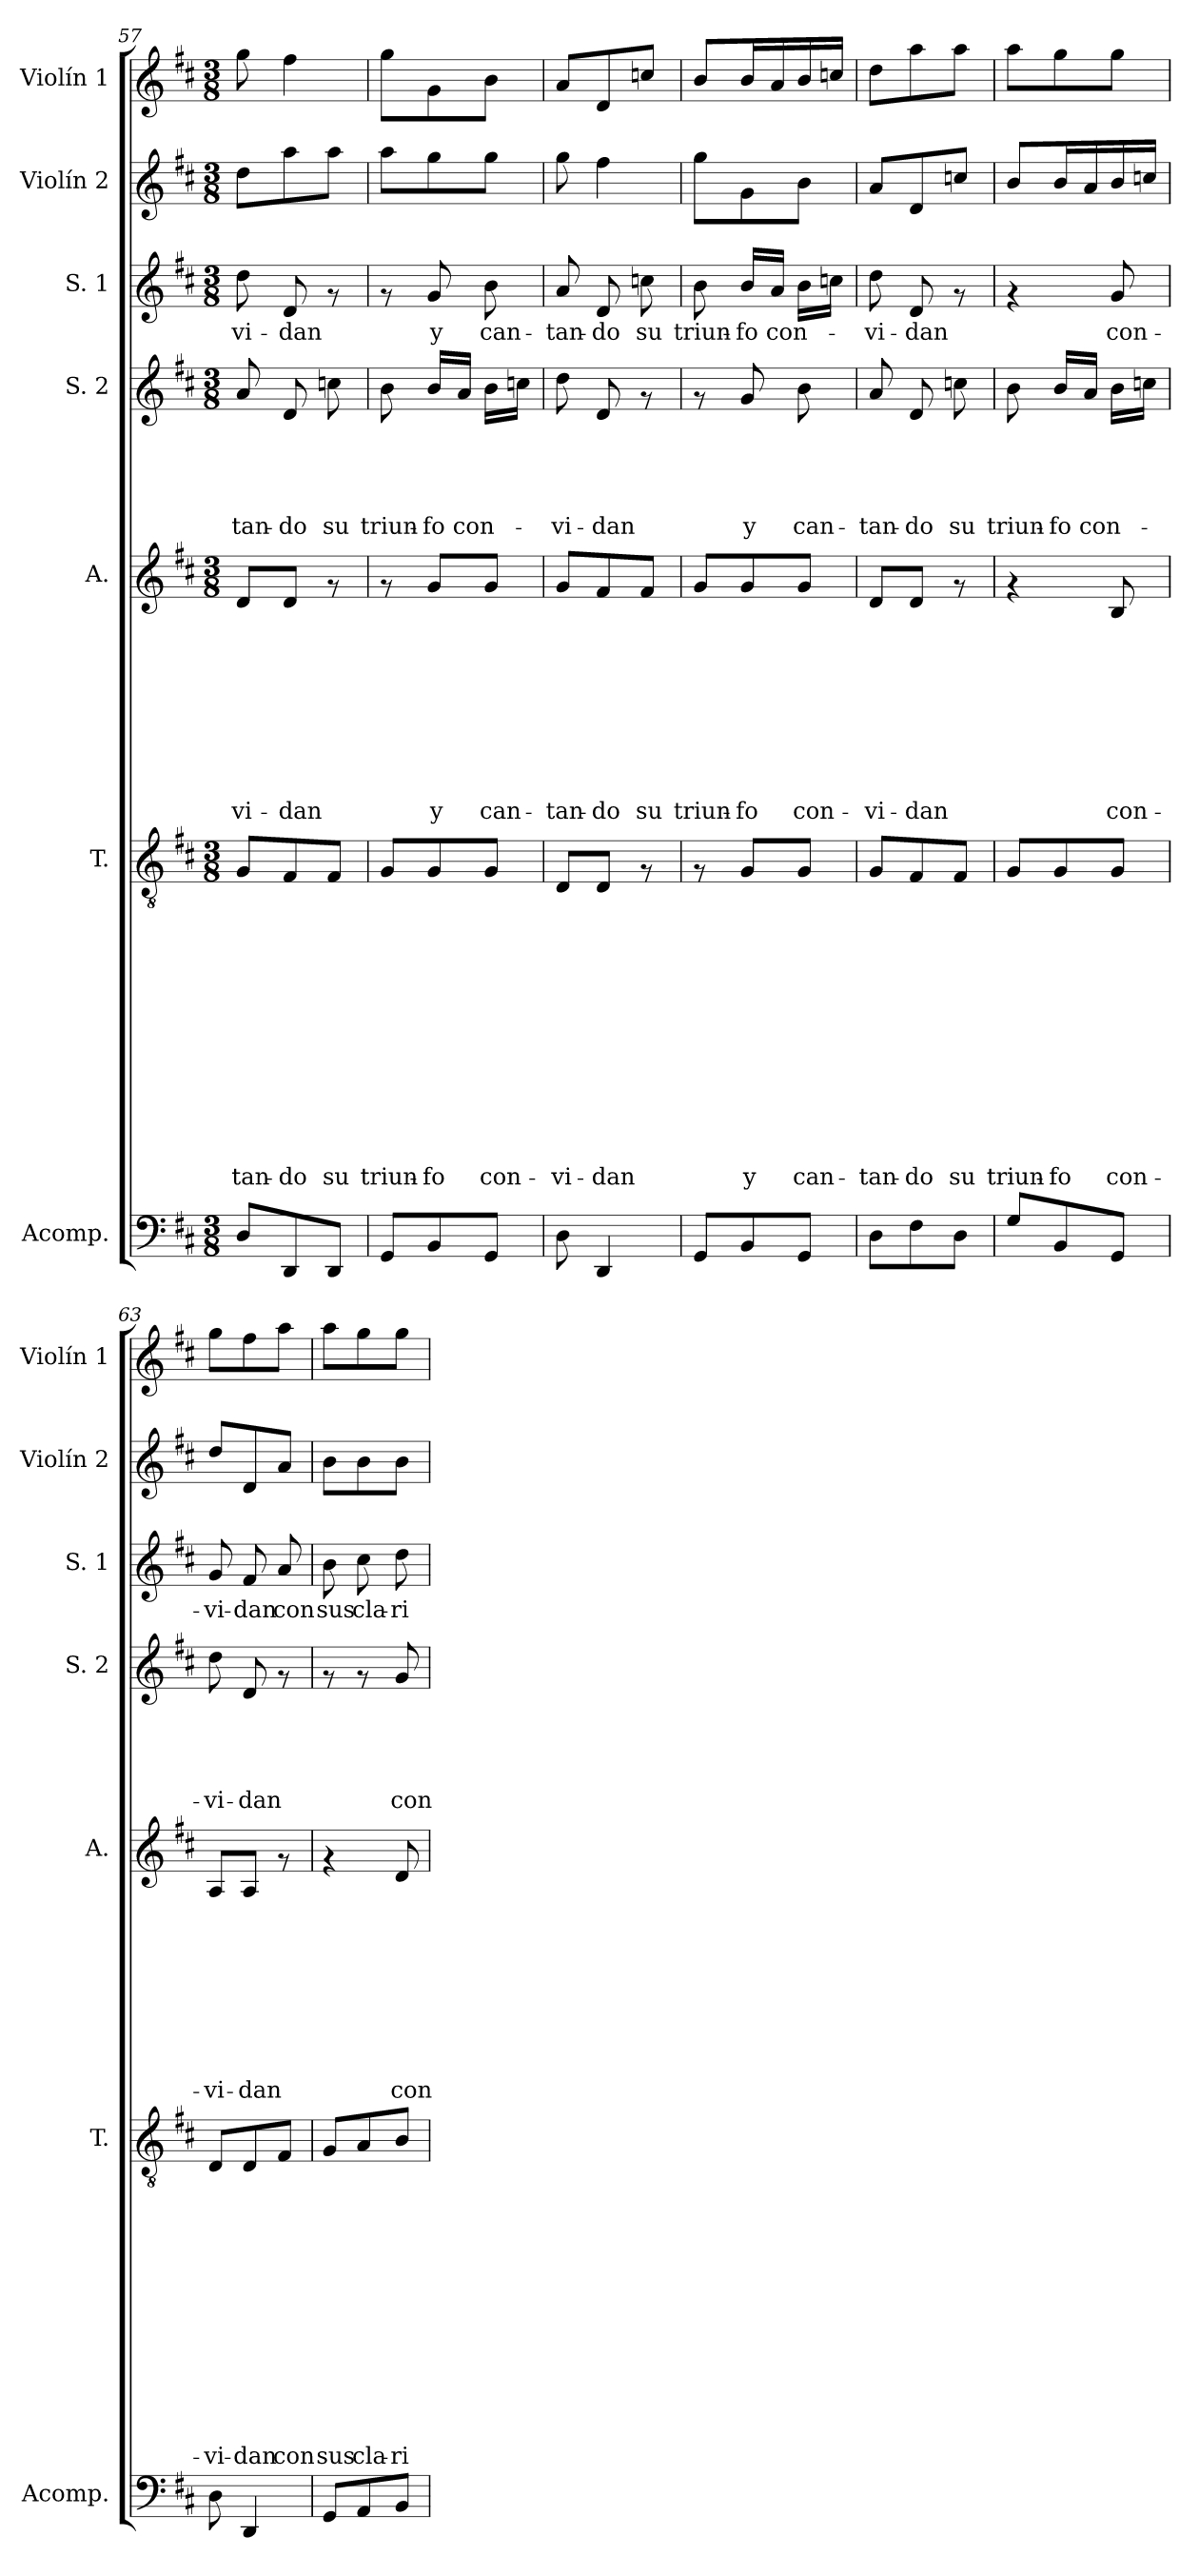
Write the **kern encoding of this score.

**kern	**kern	**text	**text	**text	**text	**text	**text	**text	**text	**text	**text	**text	**text	**text	**kern	**text	**text	**text	**text	**text	**text	**text	**text	**text	**kern	**text	**text	**text	**text	**text	**kern	**text	**kern	**kern
*part7	*part6	*part6	*part6	*part6	*part6	*part6	*part6	*part6	*part6	*part6	*part6	*part6	*part6	*part6	*part5	*part5	*part5	*part5	*part5	*part5	*part5	*part5	*part5	*part5	*part4	*part4	*part4	*part4	*part4	*part4	*part3	*part3	*part2	*part1
*staff7	*staff6	*staff6	*staff6	*staff6	*staff6	*staff6	*staff6	*staff6	*staff6	*staff6	*staff6	*staff6	*staff6	*staff6	*staff5	*staff5	*staff5	*staff5	*staff5	*staff5	*staff5	*staff5	*staff5	*staff5	*staff4	*staff4	*staff4	*staff4	*staff4	*staff4	*staff3	*staff3	*staff2	*staff1
*I"Acomp.	*I"T.	*	*	*	*	*	*	*	*	*	*	*	*	*	*I"A.	*	*	*	*	*	*	*	*	*	*I"S. 2	*	*	*	*	*	*I"S. 1	*	*I"Violín 2	*I"Violín 1
*I'Acomp.	*I'T.	*	*	*	*	*	*	*	*	*	*	*	*	*	*I'A.	*	*	*	*	*	*	*	*	*	*I'S. 2	*	*	*	*	*	*I'S. 1	*	*I'Violín 2	*I'Violín 1
*clefF4	*clefGv2	*	*	*	*	*	*	*	*	*	*	*	*	*	*clefG2	*	*	*	*	*	*	*	*	*	*clefG2	*	*	*	*	*	*clefG2	*	*clefG2	*clefG2
*k[f#c#]	*k[f#c#]	*	*	*	*	*	*	*	*	*	*	*	*	*	*k[f#c#]	*	*	*	*	*	*	*	*	*	*k[f#c#]	*	*	*	*	*	*k[f#c#]	*	*k[f#c#]	*k[f#c#]
*D:	*D:	*	*	*	*	*	*	*	*	*	*	*	*	*	*D:	*	*	*	*	*	*	*	*	*	*D:	*	*	*	*	*	*D:	*	*D:	*D:
*M3/8	*M3/8	*	*	*	*	*	*	*	*	*	*	*	*	*	*M3/8	*	*	*	*	*	*	*	*	*	*M3/8	*	*	*	*	*	*M3/8	*	*M3/8	*M3/8
=57	=57	=57	=57	=57	=57	=57	=57	=57	=57	=57	=57	=57	=57	=57	=57	=57	=57	=57	=57	=57	=57	=57	=57	=57	=57	=57	=57	=57	=57	=57	=57	=57	=57	=57
!	!	!	!	!	!	!	!	!	!	!	!	!	!	!LO:LY:b	!	!	!	!	!	!	!	!	!	!LO:LY:b	!	!	!	!	!	!LO:LY:b	!	!LO:LY:b	!	!
8D/L	8G/L	.	.	.	.	.	.	.	.	.	.	.	.	-tan-	8d/L	.	.	.	.	.	.	.	.	-vi-	8a/	.	.	.	.	-tan-	8dd\	-vi-	8dd\L	8gg\
!	!	!	!	!	!	!	!	!	!	!	!	!	!	!LO:LY:b	!	!	!	!	!	!	!	!	!	!LO:LY:b	!	!	!	!	!	!LO:LY:b	!	!LO:LY:b	!	!
8DD/	8F#/	.	.	.	.	.	.	.	.	.	.	.	.	-do	8d/J	.	.	.	.	.	.	.	.	-dan	8d/	.	.	.	.	-do	8d/	-dan	8aa\	4ff#\
!	!	!	!	!	!	!	!	!	!	!	!	!	!	!LO:LY:b	!	!	!	!	!	!	!	!	!	!	!	!	!	!	!	!LO:LY:b	!	!	!	!
8DD/J	8F#/J	.	.	.	.	.	.	.	.	.	.	.	.	su	8rf	.	.	.	.	.	.	.	.	.	8ccn\	.	.	.	.	su	8rf	.	8aa\J	.
=58	=58	=58	=58	=58	=58	=58	=58	=58	=58	=58	=58	=58	=58	=58	=58	=58	=58	=58	=58	=58	=58	=58	=58	=58	=58	=58	=58	=58	=58	=58	=58	=58	=58	=58
!	!	!	!	!	!	!	!	!	!	!	!	!	!	!LO:LY:b	!	!	!	!	!	!	!	!	!	!	!	!	!	!	!	!LO:LY:b	!	!	!	!
8GG/L	8G/L	.	.	.	.	.	.	.	.	.	.	.	.	triun-	8rf	.	.	.	.	.	.	.	.	.	8b\	.	.	.	.	triun-	8rf	.	8aa\L	8gg\L
!	!	!	!	!	!	!	!	!	!	!	!	!	!	!LO:LY:b	!	!	!	!	!	!	!	!	!	!LO:LY:b	!	!	!	!	!	!LO:LY:b	!	!LO:LY:b	!	!
8BB/	8G/	.	.	.	.	.	.	.	.	.	.	.	.	-fo	8g/L	.	.	.	.	.	.	.	.	y	16b/LL	.	.	.	.	-fo	8g/	y	8gg\	8g\
!	!	!	!	!	!	!	!	!	!	!	!	!	!	!	!	!	!	!	!	!	!	!	!	!	!	!	!	!	!	!LO:LY:b	!	!	!	!
.	.	.	.	.	.	.	.	.	.	.	.	.	.	.	.	.	.	.	.	.	.	.	.	.	16a/JJ	.	.	.	.	con-	.	.	.	.
!	!	!	!	!	!	!	!	!	!	!	!	!	!	!LO:LY:b	!	!	!	!	!	!	!	!	!	!LO:LY:b	!	!	!	!	!	!	!	!LO:LY:b	!	!
8GG/J	8G/J	.	.	.	.	.	.	.	.	.	.	.	.	con-	8g/J	.	.	.	.	.	.	.	.	can-	16b\LL	.	.	.	.	.	8b\	can-	8gg\J	8b\J
.	.	.	.	.	.	.	.	.	.	.	.	.	.	.	.	.	.	.	.	.	.	.	.	.	16ccn\JJ	.	.	.	.	.	.	.	.	.
=59	=59	=59	=59	=59	=59	=59	=59	=59	=59	=59	=59	=59	=59	=59	=59	=59	=59	=59	=59	=59	=59	=59	=59	=59	=59	=59	=59	=59	=59	=59	=59	=59	=59	=59
!	!	!	!	!	!	!	!	!	!	!	!	!	!	!LO:LY:b	!	!	!	!	!	!	!	!	!	!LO:LY:b	!	!	!	!	!	!LO:LY:b	!	!LO:LY:b	!	!
8D\	8D/L	.	.	.	.	.	.	.	.	.	.	.	.	-vi-	8g/L	.	.	.	.	.	.	.	.	-tan-	8dd\	.	.	.	.	-vi-	8a/	-tan-	8gg\	8a/L
!	!	!	!	!	!	!	!	!	!	!	!	!	!	!LO:LY:b	!	!	!	!	!	!	!	!	!	!LO:LY:b	!	!	!	!	!	!LO:LY:b	!	!LO:LY:b	!	!
4DD/	8D/J	.	.	.	.	.	.	.	.	.	.	.	.	-dan	8f#/	.	.	.	.	.	.	.	.	-do	8d/	.	.	.	.	-dan	8d/	-do	4ff#\	8d/
!	!	!	!	!	!	!	!	!	!	!	!	!	!	!	!	!	!	!	!	!	!	!	!	!LO:LY:b	!	!	!	!	!	!	!	!LO:LY:b	!	!
.	8rF	.	.	.	.	.	.	.	.	.	.	.	.	.	8f#/J	.	.	.	.	.	.	.	.	su	8rf	.	.	.	.	.	8ccn\	su	.	8ccn/J
=60	=60	=60	=60	=60	=60	=60	=60	=60	=60	=60	=60	=60	=60	=60	=60	=60	=60	=60	=60	=60	=60	=60	=60	=60	=60	=60	=60	=60	=60	=60	=60	=60	=60	=60
!	!	!	!	!	!	!	!	!	!	!	!	!	!	!	!	!	!	!	!	!	!	!	!	!LO:LY:b	!	!	!	!	!	!	!	!LO:LY:b	!	!
8GG/L	8rF	.	.	.	.	.	.	.	.	.	.	.	.	.	8g/L	.	.	.	.	.	.	.	.	triun-	8rf	.	.	.	.	.	8b\	triun-	8gg\L	8b/L
!	!	!	!	!	!	!	!	!	!	!	!	!	!	!LO:LY:b	!	!	!	!	!	!	!	!	!	!LO:LY:b	!	!	!	!	!	!LO:LY:b	!	!LO:LY:b	!	!
8BB/	8G/L	.	.	.	.	.	.	.	.	.	.	.	.	y	8g/	.	.	.	.	.	.	.	.	-fo	8g/	.	.	.	.	y	16b/LL	-fo	8g\	16b/L
!	!	!	!	!	!	!	!	!	!	!	!	!	!	!	!	!	!	!	!	!	!	!	!	!	!	!	!	!	!	!	!	!LO:LY:b	!	!
.	.	.	.	.	.	.	.	.	.	.	.	.	.	.	.	.	.	.	.	.	.	.	.	.	.	.	.	.	.	.	16a/JJ	con-	.	16a/
!	!	!	!	!	!	!	!	!	!	!	!	!	!	!LO:LY:b	!	!	!	!	!	!	!	!	!	!LO:LY:b	!	!	!	!	!	!LO:LY:b	!	!	!	!
8GG/J	8G/J	.	.	.	.	.	.	.	.	.	.	.	.	can-	8g/J	.	.	.	.	.	.	.	.	con-	8b\	.	.	.	.	can-	16b\LL	.	8b\J	16b/
.	.	.	.	.	.	.	.	.	.	.	.	.	.	.	.	.	.	.	.	.	.	.	.	.	.	.	.	.	.	.	16ccn\JJ	.	.	16ccn/JJ
=61	=61	=61	=61	=61	=61	=61	=61	=61	=61	=61	=61	=61	=61	=61	=61	=61	=61	=61	=61	=61	=61	=61	=61	=61	=61	=61	=61	=61	=61	=61	=61	=61	=61	=61
!	!	!	!	!	!	!	!	!	!	!	!	!	!	!LO:LY:b	!	!	!	!	!	!	!	!	!	!LO:LY:b	!	!	!	!	!	!LO:LY:b	!	!LO:LY:b	!	!
8D\L	8G/L	.	.	.	.	.	.	.	.	.	.	.	.	-tan-	8d/L	.	.	.	.	.	.	.	.	-vi-	8a/	.	.	.	.	-tan-	8dd\	-vi-	8a/L	8dd\L
!	!	!	!	!	!	!	!	!	!	!	!	!	!	!LO:LY:b	!	!	!	!	!	!	!	!	!	!LO:LY:b	!	!	!	!	!	!LO:LY:b	!	!LO:LY:b	!	!
8F#\	8F#/	.	.	.	.	.	.	.	.	.	.	.	.	-do	8d/J	.	.	.	.	.	.	.	.	-dan	8d/	.	.	.	.	-do	8d/	-dan	8d/	8aa\
!	!	!	!	!	!	!	!	!	!	!	!	!	!	!LO:LY:b	!	!	!	!	!	!	!	!	!	!	!	!	!	!	!	!LO:LY:b	!	!	!	!
8D\J	8F#/J	.	.	.	.	.	.	.	.	.	.	.	.	su	8rf	.	.	.	.	.	.	.	.	.	8ccn\	.	.	.	.	su	8rf	.	8ccn/J	8aa\J
=62	=62	=62	=62	=62	=62	=62	=62	=62	=62	=62	=62	=62	=62	=62	=62	=62	=62	=62	=62	=62	=62	=62	=62	=62	=62	=62	=62	=62	=62	=62	=62	=62	=62	=62
!	!	!	!	!	!	!	!	!	!	!	!	!	!	!LO:LY:b	!	!	!	!	!	!	!	!	!	!	!	!	!	!	!	!LO:LY:b	!	!	!	!
8G/L	8G/L	.	.	.	.	.	.	.	.	.	.	.	.	triun-	4rf	.	.	.	.	.	.	.	.	.	8b\	.	.	.	.	triun-	4rf	.	8b/L	8aa\L
!	!	!	!	!	!	!	!	!	!	!	!	!	!	!LO:LY:b	!	!	!	!	!	!	!	!	!	!	!	!	!	!	!	!LO:LY:b	!	!	!	!
8BB/	8G/	.	.	.	.	.	.	.	.	.	.	.	.	-fo	.	.	.	.	.	.	.	.	.	.	16b/LL	.	.	.	.	-fo	.	.	16b/L	8gg\
!	!	!	!	!	!	!	!	!	!	!	!	!	!	!	!	!	!	!	!	!	!	!	!	!	!	!	!	!	!	!LO:LY:b	!	!	!	!
.	.	.	.	.	.	.	.	.	.	.	.	.	.	.	.	.	.	.	.	.	.	.	.	.	16a/JJ	.	.	.	.	con-	.	.	16a/	.
!	!	!	!	!	!	!	!	!	!	!	!	!	!	!LO:LY:b	!	!	!	!	!	!	!	!	!	!LO:LY:b	!	!	!	!	!	!	!	!LO:LY:b	!	!
8GG/J	8G/J	.	.	.	.	.	.	.	.	.	.	.	.	con-	8B/	.	.	.	.	.	.	.	.	con-	16b\LL	.	.	.	.	.	8g/	con-	16b/	8gg\J
.	.	.	.	.	.	.	.	.	.	.	.	.	.	.	.	.	.	.	.	.	.	.	.	.	16ccn\JJ	.	.	.	.	.	.	.	16ccn/JJ	.
!!LO:LB:g=z
=63	=63	=63	=63	=63	=63	=63	=63	=63	=63	=63	=63	=63	=63	=63	=63	=63	=63	=63	=63	=63	=63	=63	=63	=63	=63	=63	=63	=63	=63	=63	=63	=63	=63	=63
!	!	!	!	!	!	!	!	!	!	!	!	!	!	!LO:LY:b	!	!	!	!	!	!	!	!	!	!LO:LY:b	!	!	!	!	!	!LO:LY:b	!	!LO:LY:b	!	!
8D\	8D/L	.	.	.	.	.	.	.	.	.	.	.	.	-vi-	8A/L	.	.	.	.	.	.	.	.	-vi-	8dd\	.	.	.	.	-vi-	8g/	-vi-	8dd/L	8gg\L
!	!	!	!	!	!	!	!	!	!	!	!	!	!	!LO:LY:b	!	!	!	!	!	!	!	!	!	!LO:LY:b	!	!	!	!	!	!LO:LY:b	!	!LO:LY:b	!	!
4DD/	8D/	.	.	.	.	.	.	.	.	.	.	.	.	-dan	8A/J	.	.	.	.	.	.	.	.	-dan	8d/	.	.	.	.	-dan	8f#/	-dan	8d/	8ff#\
!	!	!	!	!	!	!	!	!	!	!	!	!	!	!LO:LY:b	!	!	!	!	!	!	!	!	!	!	!	!	!	!	!	!	!	!LO:LY:b	!	!
.	8F#/J	.	.	.	.	.	.	.	.	.	.	.	.	con	8rf	.	.	.	.	.	.	.	.	.	8rf	.	.	.	.	.	8a/	con	8a/J	8aa\J
=64	=64	=64	=64	=64	=64	=64	=64	=64	=64	=64	=64	=64	=64	=64	=64	=64	=64	=64	=64	=64	=64	=64	=64	=64	=64	=64	=64	=64	=64	=64	=64	=64	=64	=64
!	!	!	!	!	!	!	!	!	!	!	!	!	!	!LO:LY:b	!	!	!	!	!	!	!	!	!	!	!	!	!	!	!	!	!	!LO:LY:b	!	!
8GG/L	8G/L	.	.	.	.	.	.	.	.	.	.	.	.	sus	4rf	.	.	.	.	.	.	.	.	.	8rf	.	.	.	.	.	8b\	sus	8b\L	8aa\L
!	!	!	!	!	!	!	!	!	!	!	!	!	!	!LO:LY:b	!	!	!	!	!	!	!	!	!	!	!	!	!	!	!	!	!	!LO:LY:b	!	!
8AA/	8A/	.	.	.	.	.	.	.	.	.	.	.	.	cla-	.	.	.	.	.	.	.	.	.	.	8rf	.	.	.	.	.	8cc#\	cla-	8b\	8gg\
!	!	!	!	!	!	!	!	!	!	!	!	!	!	!LO:LY:b	!	!	!	!	!	!	!	!	!	!LO:LY:b	!	!	!	!	!	!LO:LY:b	!	!LO:LY:b	!	!
8BB/J	8B/J	.	.	.	.	.	.	.	.	.	.	.	.	-ri-	8d/	.	.	.	.	.	.	.	.	con	8g/	.	.	.	.	con	8dd\	-ri-	8b\J	8gg\J
=	=	=	=	=	=	=	=	=	=	=	=	=	=	=	=	=	=	=	=	=	=	=	=	=	=	=	=	=	=	=	=	=	=	=
*-	*-	*-	*-	*-	*-	*-	*-	*-	*-	*-	*-	*-	*-	*-	*-	*-	*-	*-	*-	*-	*-	*-	*-	*-	*-	*-	*-	*-	*-	*-	*-	*-	*-	*-
